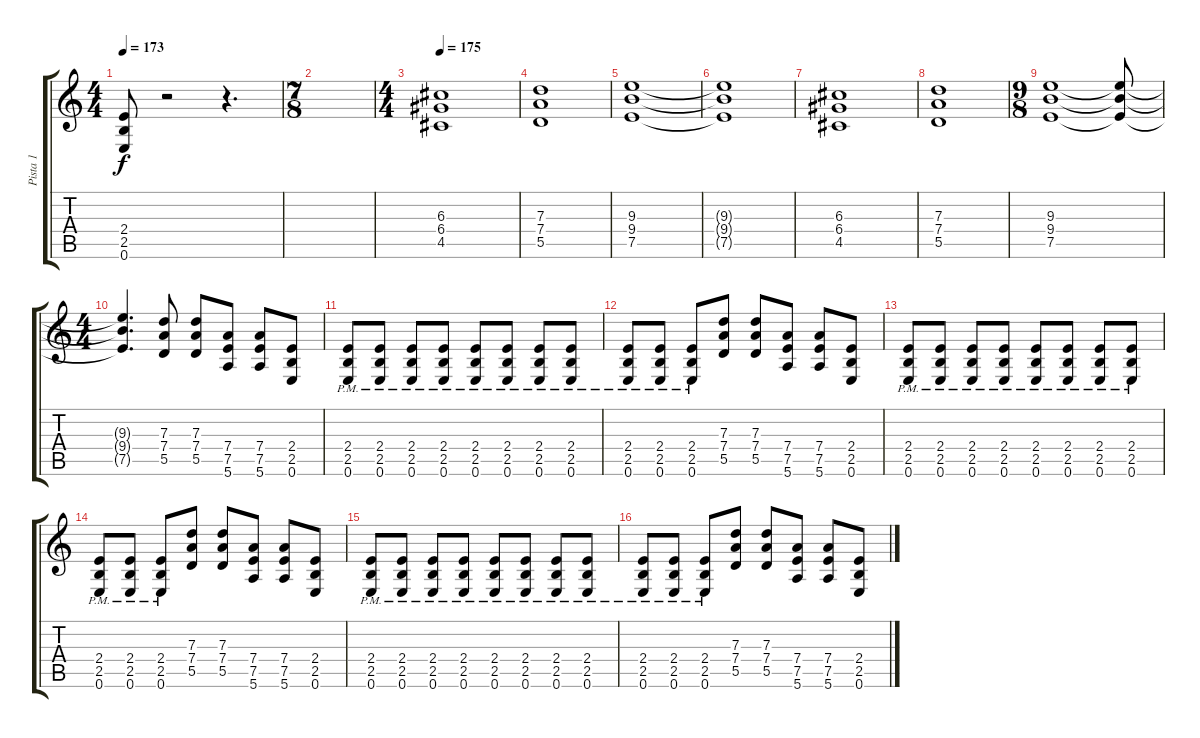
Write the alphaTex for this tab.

\track ("Pista 1" "Pista 1") {instrument distortionguitar}
\staff {score tabs}
\tuning (E4 B3 G3 D3 A2 E2) {hide}
\ts (4 4)
\tempo 173
\clef g2
\ks c
(2.4 2.5 0.6).8{dy f} r.2 r.4{d} |
\ts (7 8)
|
\ts (4 4)
\tempo 175
(6.3 6.4 4.5).1 |
(7.3 7.4 5.5).1 |
(9.3 9.4 7.5).1 |
(9.3{t} 9.4{t} 7.5{t}).1 |
(6.3 6.4 4.5).1 |
(7.3 7.4 5.5).1 |
\ts (9 8)
(9.3 9.4 7.5).1 (9.3{t} 9.4{t} 7.5{t}).8 |
\ts (4 4)
(9.3{t} 9.4{t} 7.5{t}).4{d} (7.3 7.4 5.5).8 (7.3 7.4 5.5).8 (7.4 7.5 5.6).8 (7.4 7.5 5.6).8 (2.4 2.5 0.6).8 |
(2.4{pm} 2.5{pm} 0.6{pm}).8 (2.4{pm} 2.5{pm} 0.6{pm}).8 (2.4{pm} 2.5{pm} 0.6{pm}).8 (2.4{pm} 2.5{pm} 0.6{pm}).8 (2.4{pm} 2.5{pm} 0.6{pm}).8 (2.4{pm} 2.5{pm} 0.6{pm}).8 (2.4{pm} 2.5{pm} 0.6{pm}).8 (2.4{pm} 2.5{pm} 0.6{pm}).8 |
(2.4{pm} 2.5{pm} 0.6{pm}).8 (2.4{pm} 2.5{pm} 0.6{pm}).8 (2.4{pm} 2.5{pm} 0.6{pm}).8 (7.3 7.4 5.5).8 (7.3 7.4 5.5).8 (7.4 7.5 5.6).8 (7.4 7.5 5.6).8 (2.4 2.5 0.6).8 |
(2.4{pm} 2.5{pm} 0.6{pm}).8 (2.4{pm} 2.5{pm} 0.6{pm}).8 (2.4{pm} 2.5{pm} 0.6{pm}).8 (2.4{pm} 2.5{pm} 0.6{pm}).8 (2.4{pm} 2.5{pm} 0.6{pm}).8 (2.4{pm} 2.5{pm} 0.6{pm}).8 (2.4{pm} 2.5{pm} 0.6{pm}).8 (2.4{pm} 2.5{pm} 0.6{pm}).8 |
(2.4{pm} 2.5{pm} 0.6{pm}).8 (2.4{pm} 2.5{pm} 0.6{pm}).8 (2.4{pm} 2.5{pm} 0.6{pm}).8 (7.3 7.4 5.5).8 (7.3 7.4 5.5).8 (7.4 7.5 5.6).8 (7.4 7.5 5.6).8 (2.4 2.5 0.6).8 |
(2.4{pm} 2.5{pm} 0.6{pm}).8 (2.4{pm} 2.5{pm} 0.6{pm}).8 (2.4{pm} 2.5{pm} 0.6{pm}).8 (2.4{pm} 2.5{pm} 0.6{pm}).8 (2.4{pm} 2.5{pm} 0.6{pm}).8 (2.4{pm} 2.5{pm} 0.6{pm}).8 (2.4{pm} 2.5{pm} 0.6{pm}).8 (2.4{pm} 2.5{pm} 0.6{pm}).8 |
(2.4{pm} 2.5{pm} 0.6{pm}).8 (2.4{pm} 2.5{pm} 0.6{pm}).8 (2.4{pm} 2.5{pm} 0.6{pm}).8 (7.3 7.4 5.5).8 (7.3 7.4 5.5).8 (7.4 7.5 5.6).8 (7.4 7.5 5.6).8 (2.4 2.5 0.6).8
